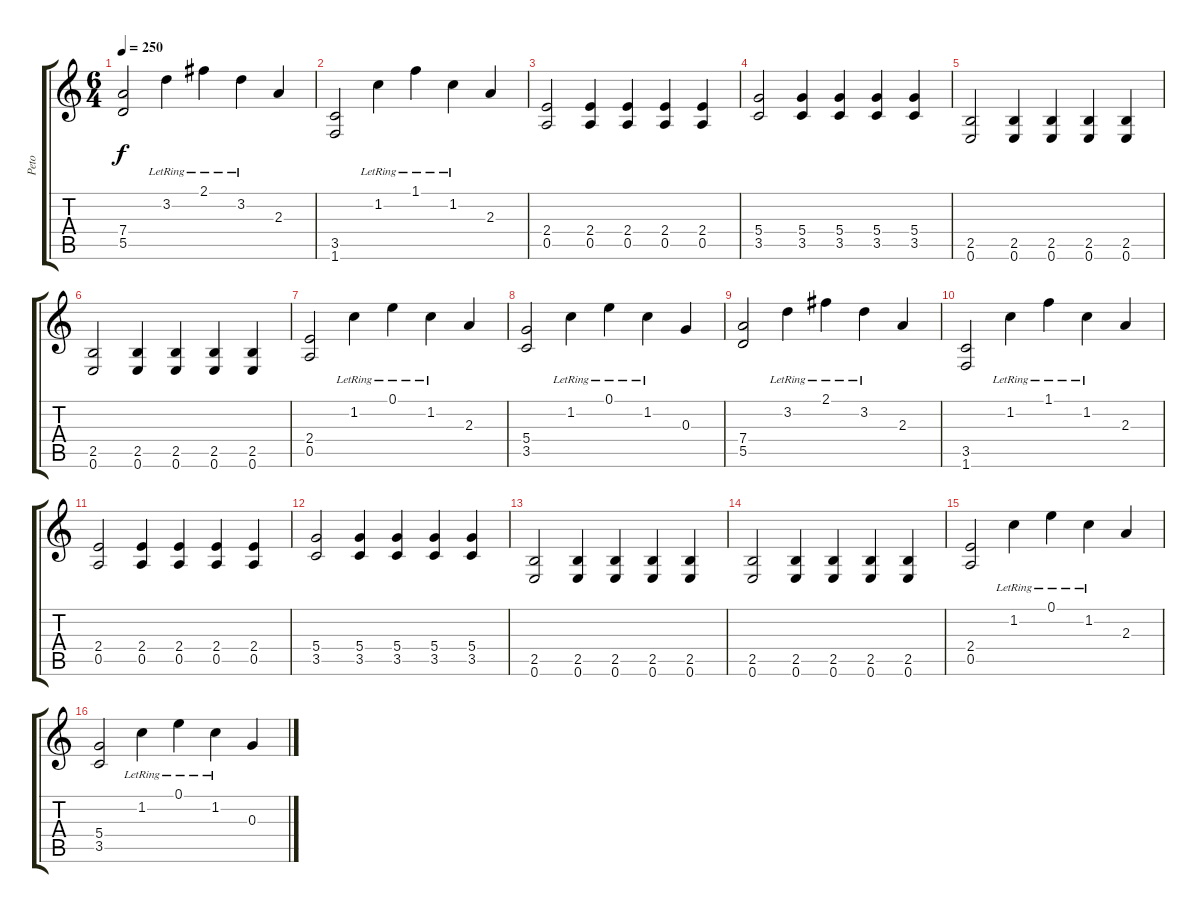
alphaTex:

\track ("Peto" "Peto") {instrument distortionguitar}
\staff {score tabs}
\tuning (E4 B3 G3 D3 A2 E2) {hide}
\ts (6 4)
\tempo 250
\clef g2
\ks c
(7.4 5.5).2{dy f} 3.2{lr}.4 2.1{lr}.4 3.2{lr}.4 2.3.4 |
(3.5 1.6).2 1.2{lr}.4 1.1{lr}.4 1.2{lr}.4 2.3.4 |
(2.4 0.5).2 (2.4 0.5).4 (2.4 0.5).4 (2.4 0.5).4 (2.4 0.5).4 |
(5.4 3.5).2 (5.4 3.5).4 (5.4 3.5).4 (5.4 3.5).4 (5.4 3.5).4 |
(2.5 0.6).2 (2.5 0.6).4 (2.5 0.6).4 (2.5 0.6).4 (2.5 0.6).4 |
(2.5 0.6).2 (2.5 0.6).4 (2.5 0.6).4 (2.5 0.6).4 (2.5 0.6).4 |
(2.4 0.5).2 1.2{lr}.4 0.1{lr}.4 1.2{lr}.4 2.3.4 |
(5.4 3.5).2 1.2{lr}.4 0.1{lr}.4 1.2{lr}.4 0.3.4 |
(7.4 5.5).2 3.2{lr}.4 2.1{lr}.4 3.2{lr}.4 2.3.4 |
(3.5 1.6).2 1.2{lr}.4 1.1{lr}.4 1.2{lr}.4 2.3.4 |
(2.4 0.5).2 (2.4 0.5).4 (2.4 0.5).4 (2.4 0.5).4 (2.4 0.5).4 |
(5.4 3.5).2 (5.4 3.5).4 (5.4 3.5).4 (5.4 3.5).4 (5.4 3.5).4 |
(2.5 0.6).2 (2.5 0.6).4 (2.5 0.6).4 (2.5 0.6).4 (2.5 0.6).4 |
(2.5 0.6).2 (2.5 0.6).4 (2.5 0.6).4 (2.5 0.6).4 (2.5 0.6).4 |
(2.4 0.5).2 1.2{lr}.4 0.1{lr}.4 1.2{lr}.4 2.3.4 |
(5.4 3.5).2 1.2{lr}.4 0.1{lr}.4 1.2{lr}.4 0.3.4
